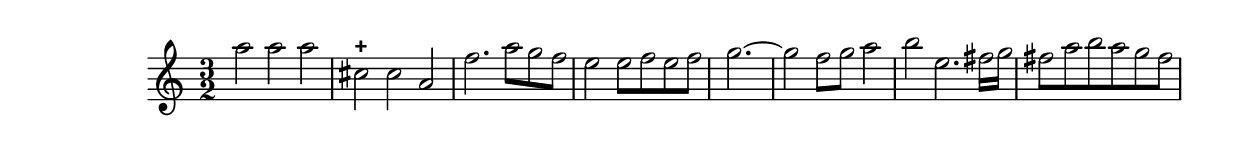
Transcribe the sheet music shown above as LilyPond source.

%% http://lsr.di.unimi.it/LSR/Item?id=440
%% see also http://www.lilypond.org/doc/v2.18/Documentation/snippets/tweaks-and-overrides

% from Louis-Antoine Dornel: Trio sonata in F major, op. 3/2 
\relative c''' {
  \time 3/4
  \set Staff.timeSignatureFraction = #'(3 . 2)
  \override NoteHead.duration-log = #1
  a4 a a |
  cis,^\markup { \bold + } cis a |
  f'4. a8[ g f] |
  e4 e8[ f e f] |
  g2. ~ |
  g4 f8 g a4 |
  b4 e,4. fis16 g |
  fis8[ a b a g fis] |
}
